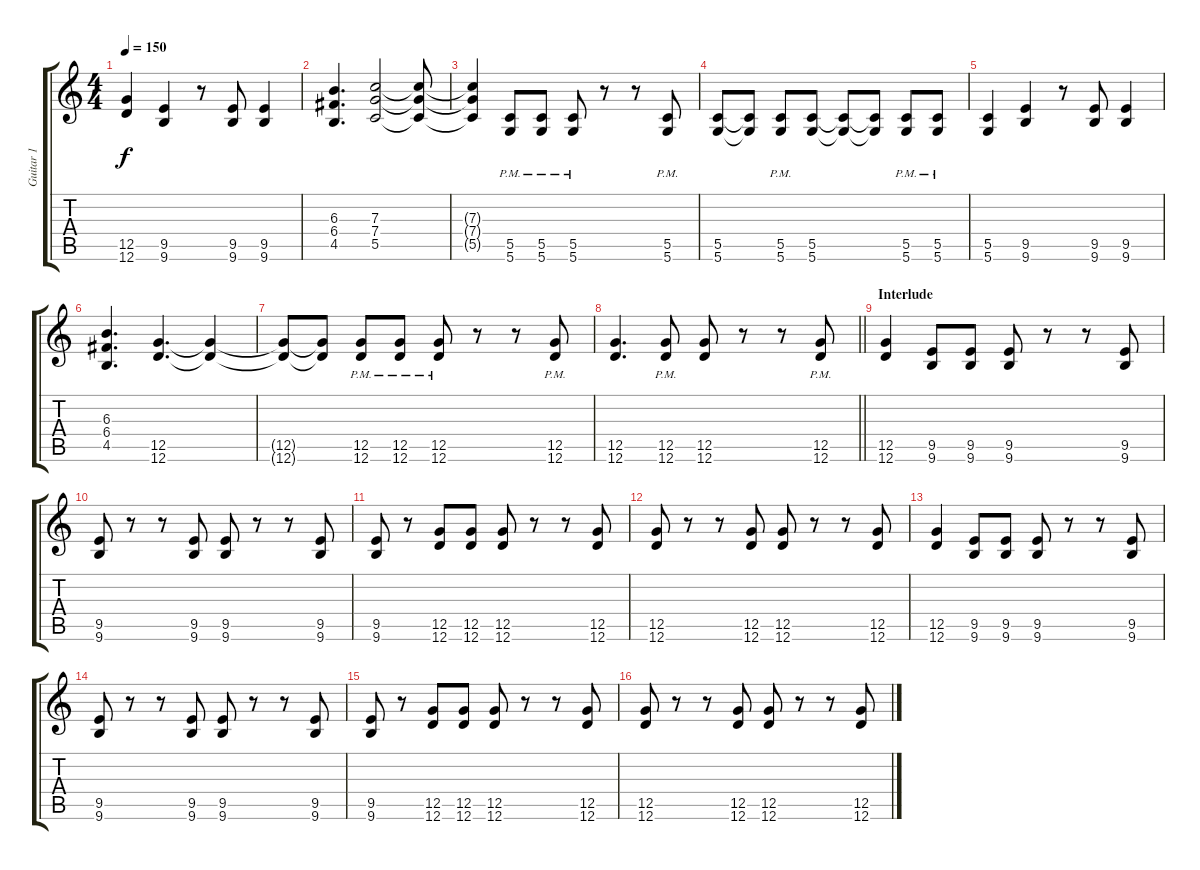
\track ("Guitar 1" "Guitar 1") {instrument distortionguitar}
\staff {score tabs}
\tuning (D4 A3 F3 C3 G2 D2) {hide}
\ts (4 4)
\tempo 150
\clef g2
\ks c
(12.5 12.6).4{dy f} (9.5 9.6).4 r.8 (9.5 9.6).8 (9.5 9.6).4 |
(6.3 6.4 4.5).4{d} (7.3 7.4 5.5).2 (7.3{t} 7.4{t} 5.5{t}).8 |
(7.3{t} 7.4{t} 5.5{t}).4 (5.5{pm} 5.6{pm}).8 (5.5{pm} 5.6{pm}).8 (5.5{pm} 5.6{pm}).8 r.8 r.8 (5.5{pm} 5.6{pm}).8 |
(5.5 5.6).8 (5.5{t} 5.6{t}).8 (5.5{pm} 5.6).8 (5.5 5.6).8 (5.5{t} 5.6{t}).8 (5.5{t} 5.6{t}).8 (5.5{pm} 5.6{pm}).8 (5.5{pm} 5.6).8 |
(5.5 5.6).4 (9.5 9.6).4 r.8 (9.5 9.6).8 (9.5 9.6).4 |
(6.3 6.4 4.5).4{d} (12.5 12.6).4{d} (12.5{t} 12.6{t}).4 |
(12.5{t} 12.6{t}).8 (12.5{t} 12.6{t}).8 (12.5{pm} 12.6{pm}).8 (12.5{pm} 12.6{pm}).8 (12.5{pm} 12.6{pm}).8 r.8 r.8 (12.5{pm} 12.6{pm}).8 |
\barLineRight lightlight
(12.5 12.6).4{d} (12.5{pm} 12.6{pm}).8 (12.5 12.6).8 r.8 r.8 (12.5{pm} 12.6{pm}).8 |
\section ("" "Interlude")
(12.5 12.6).4 (9.5 9.6).8 (9.5 9.6).8 (9.5 9.6).8 r.8 r.8 (9.5 9.6).8 |
(9.5 9.6).8 r.8 r.8 (9.5 9.6).8 (9.5 9.6).8 r.8 r.8 (9.5 9.6).8 |
(9.5 9.6).8 r.8 (12.5 12.6).8 (12.5 12.6).8 (12.5 12.6).8 r.8 r.8 (12.5 12.6).8 |
(12.5 12.6).8 r.8 r.8 (12.5 12.6).8 (12.5 12.6).8 r.8 r.8 (12.5 12.6).8 |
(12.5 12.6).4 (9.5 9.6).8 (9.5 9.6).8 (9.5 9.6).8 r.8 r.8 (9.5 9.6).8 |
(9.5 9.6).8 r.8 r.8 (9.5 9.6).8 (9.5 9.6).8 r.8 r.8 (9.5 9.6).8 |
(9.5 9.6).8 r.8 (12.5 12.6).8 (12.5 12.6).8 (12.5 12.6).8 r.8 r.8 (12.5 12.6).8 |
(12.5 12.6).8 r.8 r.8 (12.5 12.6).8 (12.5 12.6).8 r.8 r.8 (12.5 12.6).8
